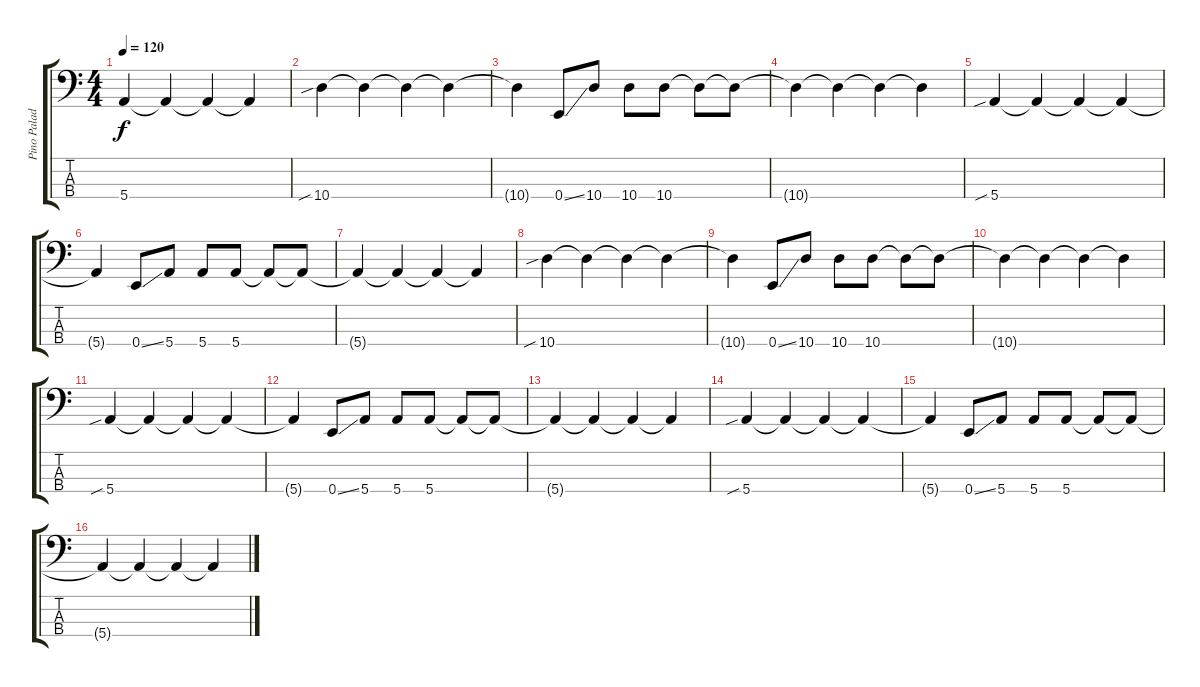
\track ("Pino Paladino" "Pino Palad") {instrument electricbassfinger}
\staff {score tabs}
\tuning (G2 D2 A1 E1) {hide}
\ts (4 4)
\tempo 120
\clef f4
\ks c
5.4{t}.4{dy f} 5.4{t}.4 5.4{t}.4 5.4{t}.4 |
10.4{sib}.4 10.4{t}.4 10.4{t}.4 10.4{t}.4 |
10.4{t}.4 0.4{ss}.8 10.4.8 10.4.8 10.4.8 10.4{t}.8 10.4{t}.8 |
10.4{t}.4 10.4{t}.4 10.4{t}.4 10.4{t}.4 |
5.4{sib}.4 5.4{t}.4 5.4{t}.4 5.4{t}.4 |
5.4{t}.4 0.4{ss}.8 5.4.8 5.4.8 5.4.8 5.4{t}.8 5.4{t}.8 |
5.4{t}.4 5.4{t}.4 5.4{t}.4 5.4{t}.4 |
10.4{sib}.4 10.4{t}.4 10.4{t}.4 10.4{t}.4 |
10.4{t}.4 0.4{ss}.8 10.4.8 10.4.8 10.4.8 10.4{t}.8 10.4{t}.8 |
10.4{t}.4 10.4{t}.4 10.4{t}.4 10.4{t}.4 |
5.4{sib}.4 5.4{t}.4 5.4{t}.4 5.4{t}.4 |
5.4{t}.4 0.4{ss}.8 5.4.8 5.4.8 5.4.8 5.4{t}.8 5.4{t}.8 |
5.4{t}.4 5.4{t}.4 5.4{t}.4 5.4{t}.4 |
5.4{sib}.4 5.4{t}.4 5.4{t}.4 5.4{t}.4 |
5.4{t}.4 0.4{ss}.8 5.4.8 5.4.8 5.4.8 5.4{t}.8 5.4{t}.8 |
5.4{t}.4 5.4{t}.4 5.4{t}.4 5.4{t}.4
